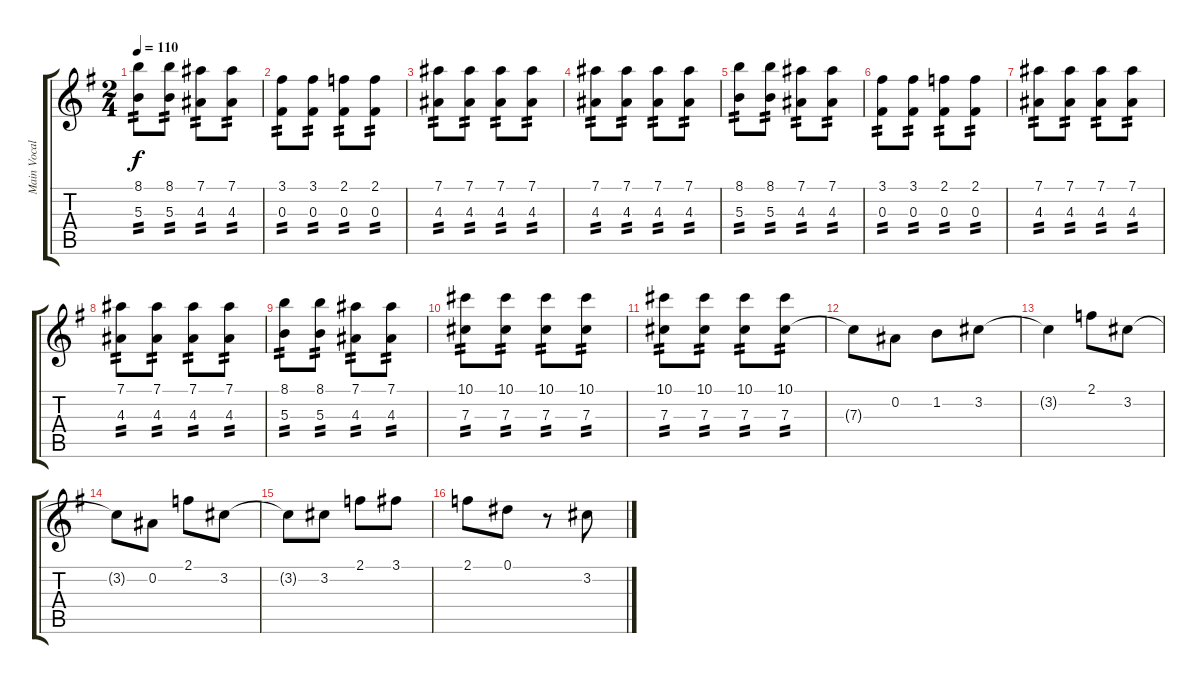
\track ("Main Vocals" "Main Vocal") {instrument overdrivenguitar}
\staff {score tabs}
\tuning (Eb4 Bb3 Gb3 Db3 Ab2 Eb2) {hide}
\ts (2 4)
\tempo 110
\clef g2
\ks g
(8.1 5.3).8{tp 2 dy f} (8.1 5.3).8{tp 2} (7.1 4.3).8{tp 2} (7.1 4.3).8{tp 2} |
(3.1 0.3).8{tp 2} (3.1 0.3).8{tp 2} (2.1 0.3).8{tp 2} (2.1 0.3).8{tp 2} |
(7.1 4.3).8{tp 2} (7.1 4.3).8{tp 2} (7.1 4.3).8{tp 2} (7.1 4.3).8{tp 2} |
(7.1 4.3).8{tp 2} (7.1 4.3).8{tp 2} (7.1 4.3).8{tp 2} (7.1 4.3).8{tp 2} |
(8.1 5.3).8{tp 2} (8.1 5.3).8{tp 2} (7.1 4.3).8{tp 2} (7.1 4.3).8{tp 2} |
(3.1 0.3).8{tp 2} (3.1 0.3).8{tp 2} (2.1 0.3).8{tp 2} (2.1 0.3).8{tp 2} |
(7.1 4.3).8{tp 2} (7.1 4.3).8{tp 2} (7.1 4.3).8{tp 2} (7.1 4.3).8{tp 2} |
(7.1 4.3).8{tp 2} (7.1 4.3).8{tp 2} (7.1 4.3).8{tp 2} (7.1 4.3).8{tp 2} |
(8.1 5.3).8{tp 2} (8.1 5.3).8{tp 2} (7.1 4.3).8{tp 2} (7.1 4.3).8{tp 2} |
(10.1 7.3).8{tp 2} (10.1 7.3).8{tp 2} (10.1 7.3).8{tp 2} (10.1 7.3).8{tp 2} |
(10.1 7.3).8{tp 2} (10.1 7.3).8{tp 2} (10.1 7.3).8{tp 2} (10.1 7.3).8{tp 2} |
7.3{t}.8 0.2.8 1.2.8 3.2.8 |
3.2{t}.4 2.1.8 3.2.8 |
3.2{t}.8 0.2.8 2.1.8 3.2.8 |
3.2{t}.8 3.2.8 2.1.8 3.1.8 |
2.1.8 0.1.8 r.8 3.2.8
